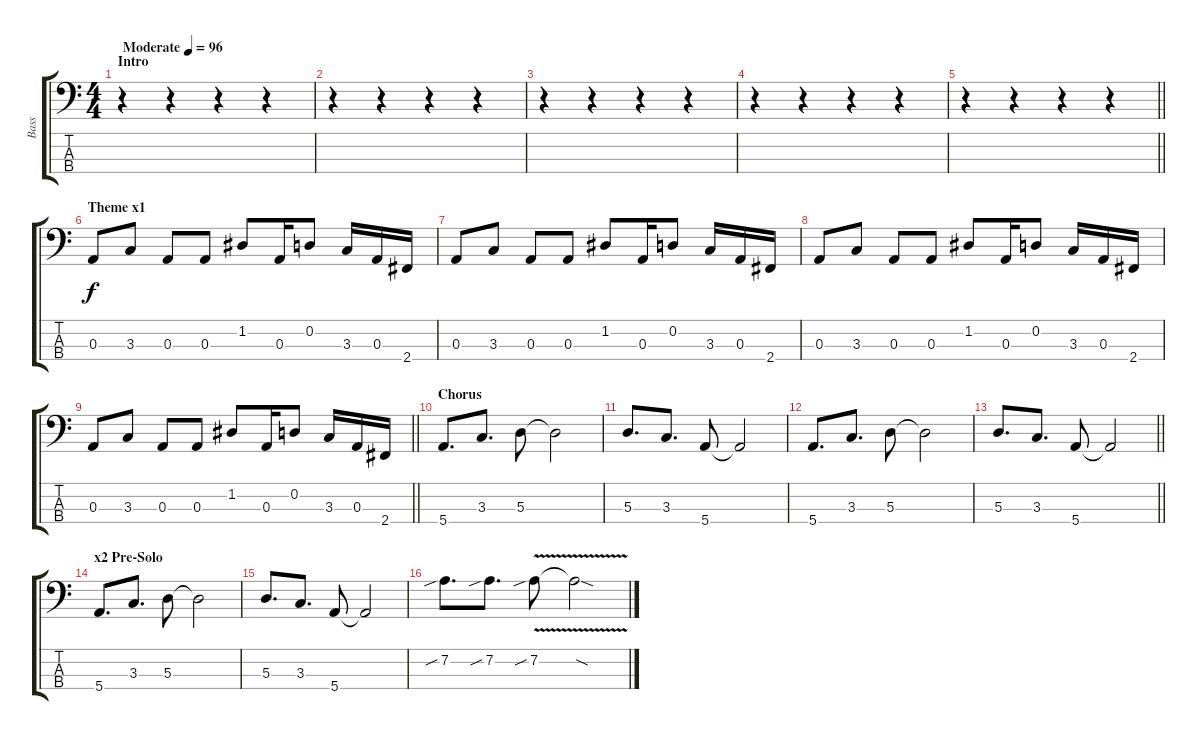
\track ("Bass" "Bass") {instrument electricbassfinger}
\staff {score tabs}
\tuning (G2 D2 A1 E1) {hide}
\ts (4 4)
\section ("" "Intro")
\tempo (96 "Moderate")
\clef f4
\ks c
r.4{dy f instrument electricbassfinger} r.4 r.4 r.4 |
r.4 r.4 r.4 r.4 |
r.4 r.4 r.4 r.4 |
r.4 r.4 r.4 r.4 |
\barLineRight lightlight
r.4 r.4 r.4 r.4 |
\section ("" "Theme x1")
0.3.8 3.3.8 0.3.8 0.3.8 1.2.8 0.3.16 0.2.8 3.3.16 0.3.16 2.4.16 |
0.3.8 3.3.8 0.3.8 0.3.8 1.2.8 0.3.16 0.2.8 3.3.16 0.3.16 2.4.16 |
0.3.8 3.3.8 0.3.8 0.3.8 1.2.8 0.3.16 0.2.8 3.3.16 0.3.16 2.4.16 |
\barLineRight lightlight
0.3.8 3.3.8 0.3.8 0.3.8 1.2.8 0.3.16 0.2.8 3.3.16 0.3.16 2.4.16 |
\section ("" "Chorus")
5.4.8{d} 3.3.8{d} 5.3.8 5.3{t}.2 |
5.3.8{d} 3.3.8{d} 5.4.8 5.4{t}.2 |
5.4.8{d} 3.3.8{d} 5.3.8 5.3{t}.2 |
\barLineRight lightlight
5.3.8{d} 3.3.8{d} 5.4.8 5.4{t}.2 |
\section ("" "x2 Pre-Solo")
5.4.8{d} 3.3.8{d} 5.3.8 5.3{t}.2 |
5.3.8{d} 3.3.8{d} 5.4.8 5.4{t}.2 |
7.2{sib}.8{d} 7.2{sib}.8{d} 7.2{v sib}.8 7.2{sod t}.2
